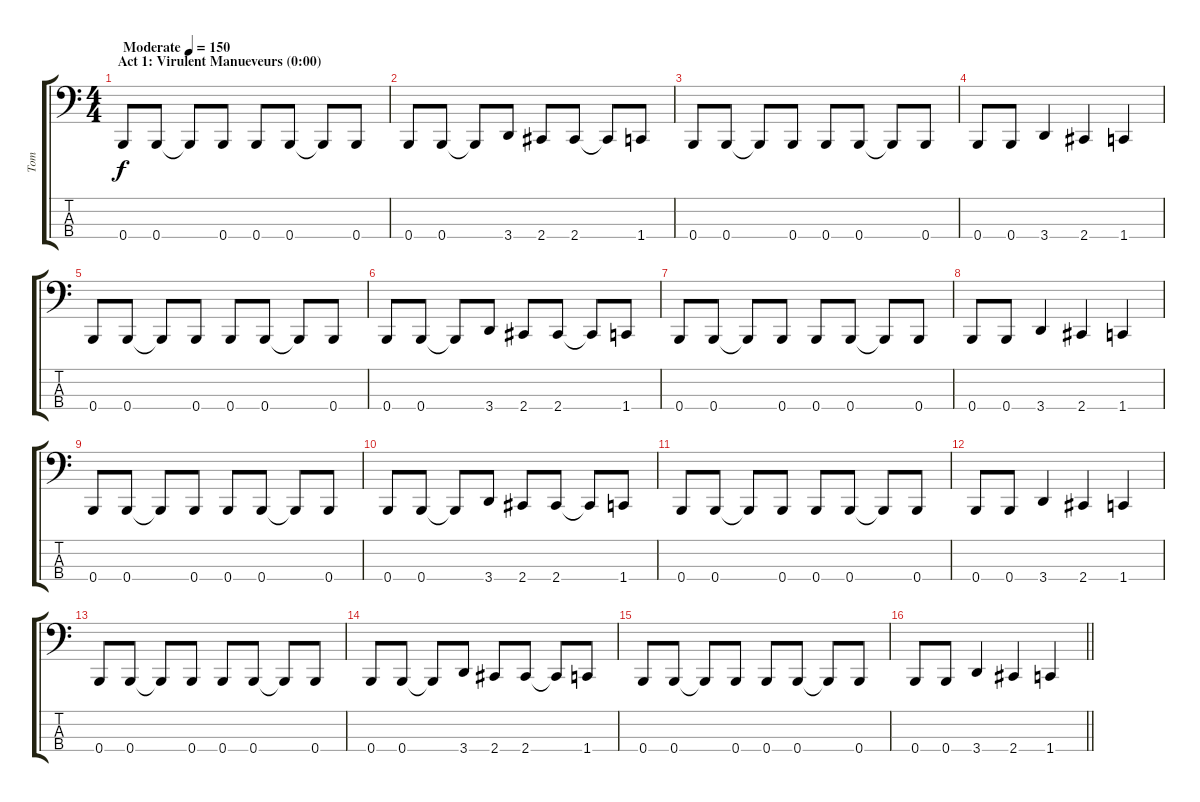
\track ("Tom" "Tom") {instrument electricbasspick}
\staff {score tabs}
\tuning (D2 A1 E1 B0) {hide}
\ts (4 4)
\section ("" "Act 1: Virulent Manueveurs (0:00)")
\tempo (150 "Moderate")
\clef f4
\ks c
0.4.8{dy f instrument electricbasspick} 0.4.8 0.4{t}.8 0.4.8 0.4.8 0.4.8 0.4{t}.8 0.4.8 |
0.4.8 0.4.8 0.4{t}.8 3.4.8 2.4.8 2.4.8 2.4{t}.8 1.4.8 |
0.4.8 0.4.8 0.4{t}.8 0.4.8 0.4.8 0.4.8 0.4{t}.8 0.4.8 |
0.4.8 0.4.8 3.4.4 2.4.4 1.4.4 |
0.4.8 0.4.8 0.4{t}.8 0.4.8 0.4.8 0.4.8 0.4{t}.8 0.4.8 |
0.4.8 0.4.8 0.4{t}.8 3.4.8 2.4.8 2.4.8 2.4{t}.8 1.4.8 |
0.4.8 0.4.8 0.4{t}.8 0.4.8 0.4.8 0.4.8 0.4{t}.8 0.4.8 |
0.4.8 0.4.8 3.4.4 2.4.4 1.4.4 |
0.4.8 0.4.8 0.4{t}.8 0.4.8 0.4.8 0.4.8 0.4{t}.8 0.4.8 |
0.4.8 0.4.8 0.4{t}.8 3.4.8 2.4.8 2.4.8 2.4{t}.8 1.4.8 |
0.4.8 0.4.8 0.4{t}.8 0.4.8 0.4.8 0.4.8 0.4{t}.8 0.4.8 |
0.4.8 0.4.8 3.4.4 2.4.4 1.4.4 |
0.4.8 0.4.8 0.4{t}.8 0.4.8 0.4.8 0.4.8 0.4{t}.8 0.4.8 |
0.4.8 0.4.8 0.4{t}.8 3.4.8 2.4.8 2.4.8 2.4{t}.8 1.4.8 |
0.4.8 0.4.8 0.4{t}.8 0.4.8 0.4.8 0.4.8 0.4{t}.8 0.4.8 |
\barLineRight lightlight
0.4.8 0.4.8 3.4.4 2.4.4 1.4.4
